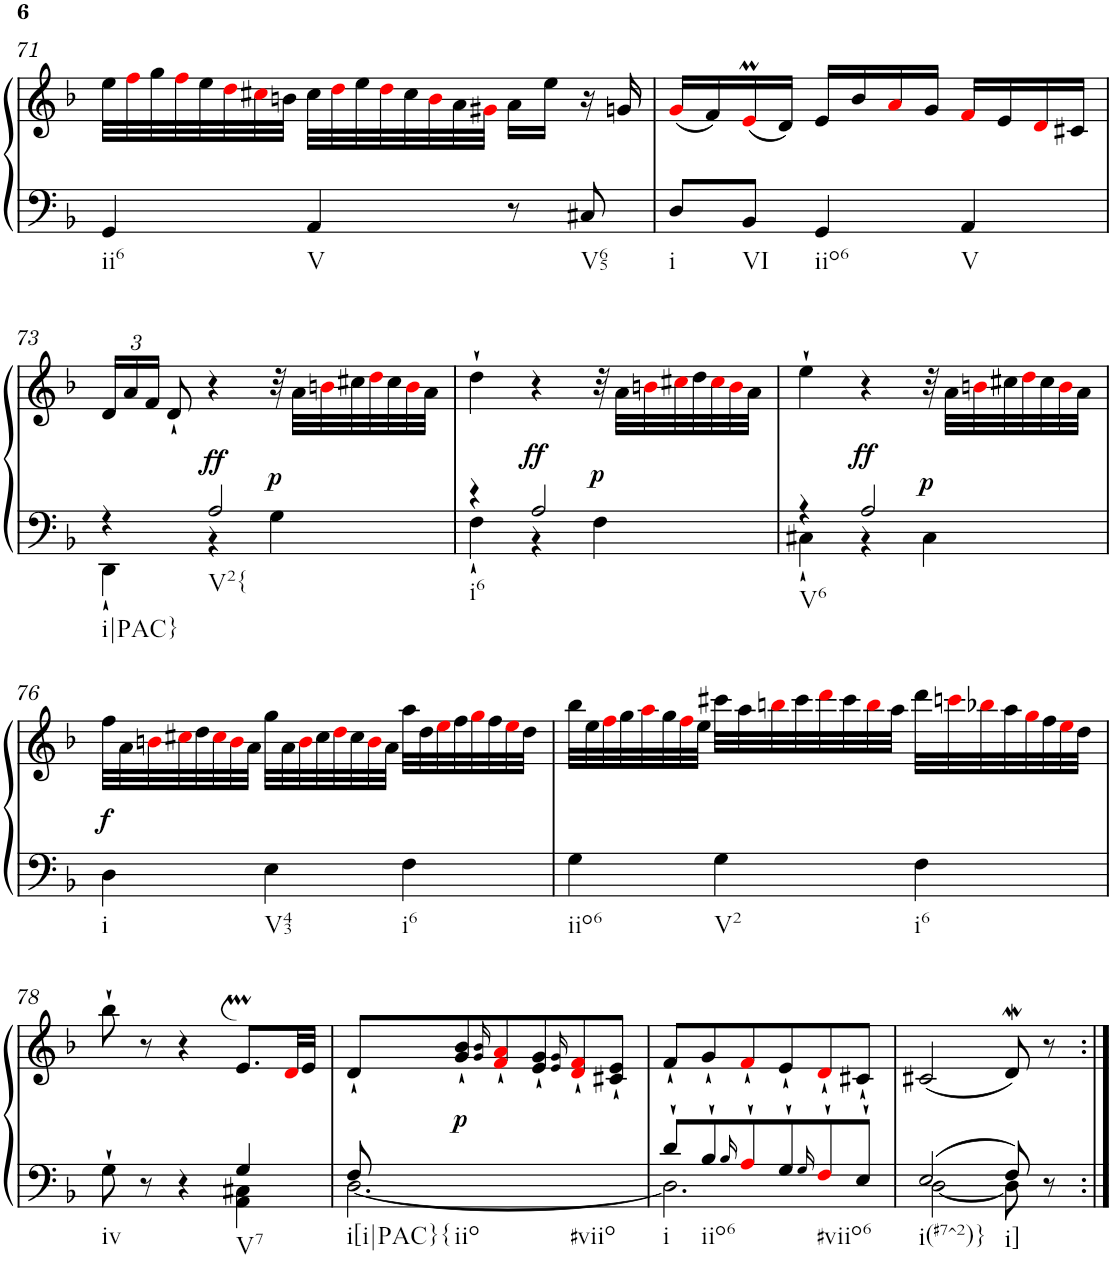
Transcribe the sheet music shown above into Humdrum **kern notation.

**kern	**kern	**dynam
*part1	*part1	*part1
*staff2	*staff1	*staff1/2
*I"Harpsichord	*	*
*I'Hch.	*	*
!!LO:PB:g=z
*clefF4	*clefG2	*
*k[b-]	*k[b-]	*
*F:	*F:	*
*M3/4	*M3/4	*
=71	=71	=71
!LO:TX:b:t=ii6	!	!
4GG/	32ee\LLL	.
.	32ffi\	.
.	32gg\	.
.	32ffi\	.
.	32ee\	.
.	32ddi\	.
.	32cc#Xi\	.
.	32bn\JJJ	.
!LO:TX:b:t=V	!	!
4AA/	32cc#\LLL	.
.	32ddi\	.
.	32ee\	.
.	32ddi\	.
.	32cc#\	.
.	32bi\	.
.	32a\	.
.	32g#Xi\JJJ	.
8r	16a\LL	.
.	16ee\JJ	.
!LO:TX:b:t=V65	!	!
8C#X/	16r	.
.	16gn/	.
=72	=72	=72
!LO:TX:b:t=i	!	!
8D/L	(16gi/LL	.
.	16f/)	.
!LO:TX:b:t=VI	!	!
8BB-/J	(16emi/	.
.	16d/JJ)	.
!LO:TX:b:t=iio6	!	!
4GG/	16e/LL	.
.	16b-/	.
.	16ai/	.
.	16g/JJ	.
!LO:TX:b:t=V	!	!
4AA/	16fi/LL	.
.	16e/	.
.	16di/	.
.	16c#X/JJ	.
!!LO:LB:g=z
=73	=73	=73
*^	*	*
*	*	*Xbrackettup	*
!LO:TX:b:t=i|PAC}	!	!	!
4r	4DD`\	24d/LL	.
.	.	24a/	.
.	.	24f/JJ	.
.	.	8d`/	.
!LO:TX:b:t=V2{	!	!	!
!	!	!	!LO:DY:b
2A/	4r	4r	ff
!	!	!	!LO:DY:a=2
.	4G\	32r	p
.	.	32a\LLL	.
.	.	32bni\	.
.	.	32cc#X\	.
.	.	32ddi\	.
.	.	32cc#\	.
.	.	32bi\	.
.	.	32a\JJJ	.
=74	=74	=74	=74
!LO:TX:b:t=i6	!	!	!
4r	4F`\	4dd`\	.
!	!	!	!LO:DY:b
2A/	4r	4r	ff
!	!	!	!LO:DY:a=2
.	4F\	32r	p
.	.	32a\LLL	.
.	.	32bni\	.
.	.	32cc#Xi\	.
.	.	32dd\	.
.	.	32cc#i\	.
.	.	32bi\	.
.	.	32a\JJJ	.
=75	=75	=75	=75
!LO:TX:b:t=V6	!	!	!
4r	4C#X`\	4ee`\	.
!	!	!	!LO:DY:b
2A/	4r	4r	ff
!	!	!	!LO:DY:a=2
.	4C#\	32r	p
.	.	32a\LLL	.
.	.	32bni\	.
.	.	32cc#X\	.
.	.	32ddi\	.
.	.	32cc#\	.
.	.	32bi\	.
.	.	32a\JJJ	.
*v	*v	*	*
!!LO:LB:g=z
=76	=76	=76
!LO:TX:b:t=i	!	!
!	!	!LO:DY:b
4D\	32ff\LLL	f
.	32a\	.
.	32bni\	.
.	32cc#Xi\	.
.	32dd\	.
.	32cc#i\	.
.	32bi\	.
.	32a\JJJ	.
!LO:TX:b:t=V43	!	!
4E\	32gg\LLL	.
.	32a\	.
.	32bi\	.
.	32cc#\	.
.	32ddi\	.
.	32cc#\	.
.	32bi\	.
.	32a\JJJ	.
!LO:TX:b:t=i6	!	!
4F\	32aa\LLL	.
.	32dd\	.
.	32eei\	.
.	32ff\	.
.	32ggi\	.
.	32ff\	.
.	32eei\	.
.	32dd\JJJ	.
=77	=77	=77
!LO:TX:b:t=iio6	!	!
4G\	32bb-\LLL	.
.	32ee\	.
.	32ffi\	.
.	32gg\	.
.	32aai\	.
.	32gg\	.
.	32ffi\	.
.	32ee\JJJ	.
!LO:TX:b:t=V2	!	!
4G\	32ccc#X\LLL	.
.	32aa\	.
.	32bbni\	.
.	32ccc#\	.
.	32dddi\	.
.	32ccc#\	.
.	32bbi\	.
.	32aa\JJJ	.
!LO:TX:b:t=i6	!	!
4F\	32ddd\LLL	.
.	32cccni\	.
.	32bb-Xi\	.
.	32aa\	.
.	32ggi\	.
.	32ff\	.
.	32eei\	.
.	32dd\JJJ	.
!!LO:LB:g=z
=78	=78	=78
*^	*	*
!LO:TX:b:t=iv	!	!	!
8G`\	2ryy	8bb-`\	.
8r	.	8r	.
4r	.	4r	.
!LO:TX:b:t=V7	!	!	!
4G/	4AA\ 4C#X\	8.em/L	.
.	.	32di/LL	.
.	.	32e/JJJ	.
=79	=79	=79	=79
!LO:TX:b:t=i[i|PAC}{	!	!	!
8F/	[<2.D\	8d`/L	.
!LO:TX:b:t=iio	!	!	!
!LO:TX:b:t=#viio	!	!	!
!	!	!	!LO:DY:b
2ryy	.	8g/` 8b-/`	p
.	.	16qg/ 16qb-/	.
.	.	8fi/` 8ai/`	.
.	.	8e/` 8g/`	.
.	.	16qe/ 16qg/	.
.	.	8di/` 8fi/`	.
8ryy	.	8c#X/` 8e/`J	.
=80	=80	=80	=80
!LO:TX:b:t=i	!	!	!
8d`/L	2.D\]	8f`/L	.
!LO:TX:b:t=iio6	!	!	!
8B-`/	.	8g`/	.
16qB-/	.	.	.
8A`i/	.	8f`i/	.
8G`/	.	8e`/	.
16qG/	.	.	.
!LO:TX:b:t=#viio6	!	!	!
8F`i/	.	8d`i/	.
8E`/J	.	8c#X`/J	.
=81	=81	=81	=81
!LO:TX:b:t=i(#7^2)}	!	!	!
2E/	[<2D\	(<2c#X/	.
!LO:TX:b:t=i]	!	!	!
8F/	8D\]	8dW/)	.
8r	8ryy	8r	.
*v	*v	*	*
=:|!	=:|!	=:|!
*-	*-	*-
